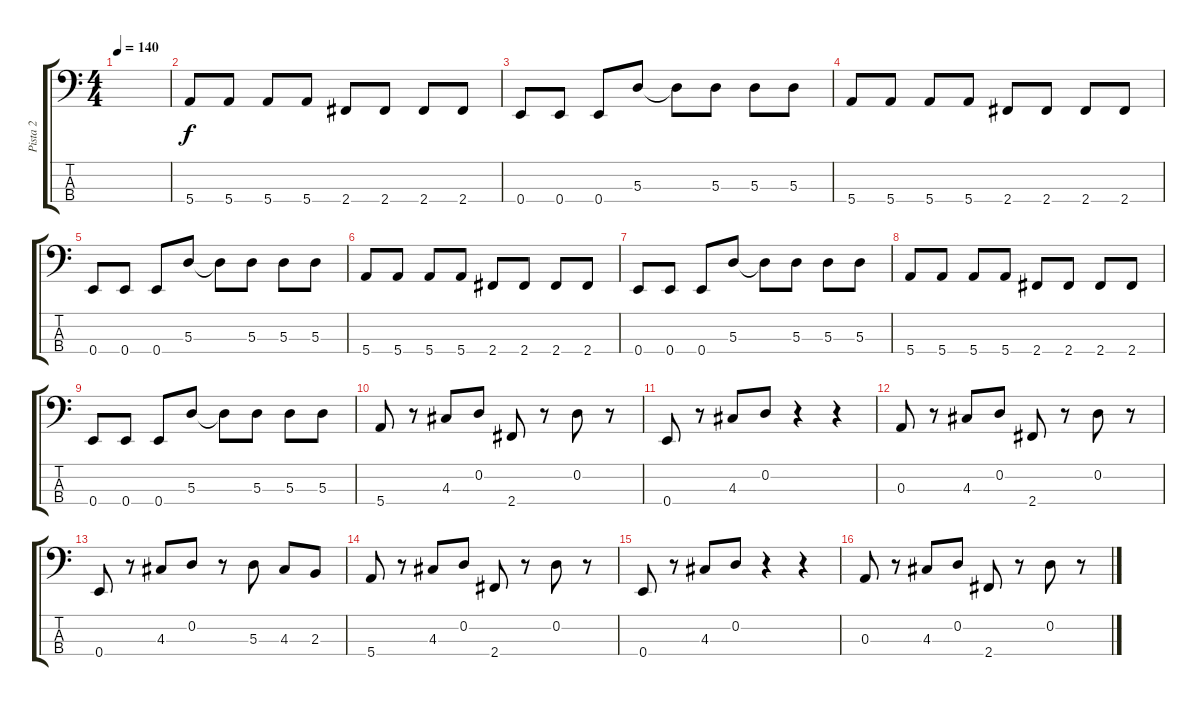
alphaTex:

\track ("Pista 2" "Pista 2") {instrument electricbassfinger}
\staff {score tabs}
\tuning (G2 D2 A1 E1) {hide}
\ts (4 4)
\tempo 140
\clef f4
\ks c
|
5.4.8 5.4.8 5.4.8 5.4.8 2.4.8 2.4.8 2.4.8 2.4.8 |
0.4.8 0.4.8 0.4.8 5.3.8 5.3{t}.8 5.3.8 5.3.8 5.3.8 |
5.4.8 5.4.8 5.4.8 5.4.8 2.4.8 2.4.8 2.4.8 2.4.8 |
0.4.8 0.4.8 0.4.8 5.3.8 5.3{t}.8 5.3.8 5.3.8 5.3.8 |
5.4.8 5.4.8 5.4.8 5.4.8 2.4.8 2.4.8 2.4.8 2.4.8 |
0.4.8 0.4.8 0.4.8 5.3.8 5.3{t}.8 5.3.8 5.3.8 5.3.8 |
5.4.8 5.4.8 5.4.8 5.4.8 2.4.8 2.4.8 2.4.8 2.4.8 |
0.4.8 0.4.8 0.4.8 5.3.8 5.3{t}.8 5.3.8 5.3.8 5.3.8 |
5.4.8 r.8 4.3.8 0.2.8 2.4.8 r.8 0.2.8 r.8 |
0.4.8 r.8 4.3.8 0.2.8 r.4 r.4 |
0.3.8 r.8 4.3.8 0.2.8 2.4.8 r.8 0.2.8 r.8 |
0.4.8 r.8 4.3.8 0.2.8 r.8 5.3.8 4.3.8 2.3.8 |
5.4.8 r.8 4.3.8 0.2.8 2.4.8 r.8 0.2.8 r.8 |
0.4.8 r.8 4.3.8 0.2.8 r.4 r.4 |
0.3.8 r.8 4.3.8 0.2.8 2.4.8 r.8 0.2.8 r.8
